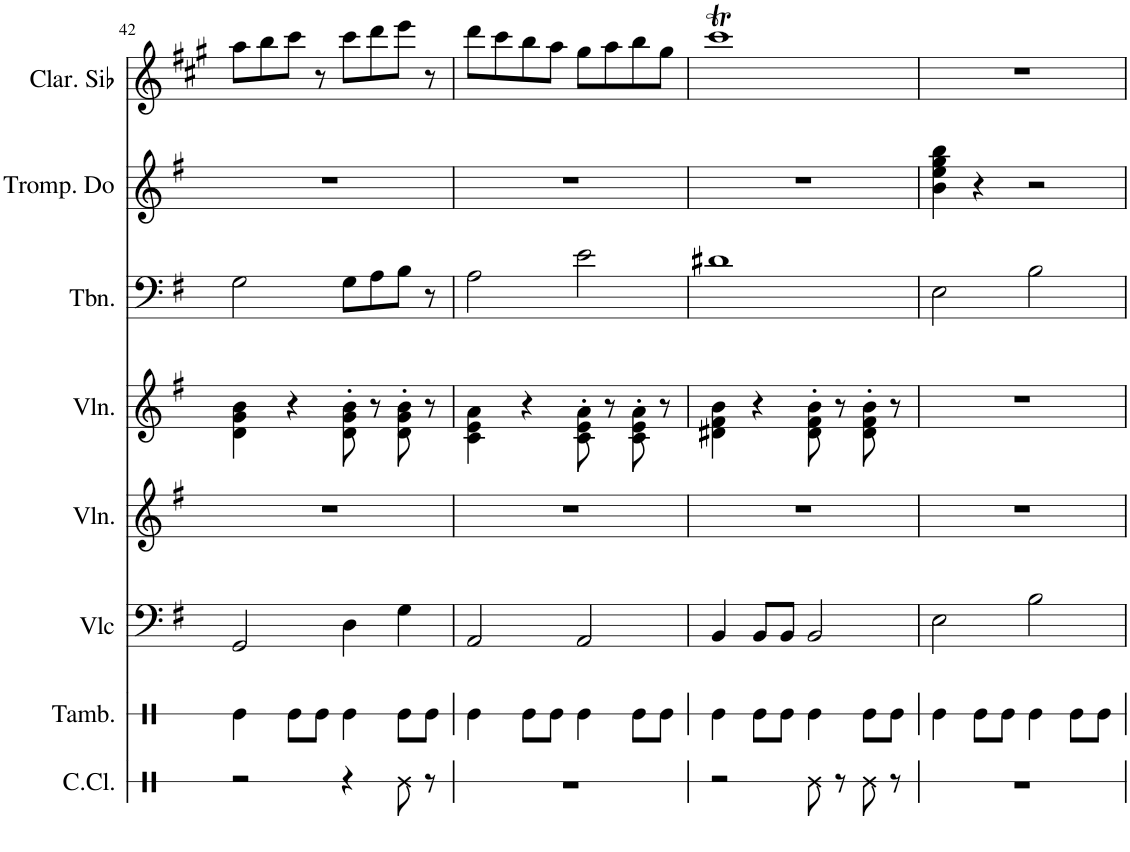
**kern	**kern	**kern	**kern	**kern	**kern	**kern	**kern
*part8	*part7	*part6	*part5	*part4	*part3	*part2	*part1
*staff8	*staff7	*staff6	*staff5	*staff4	*staff3	*staff2	*staff1
*I"Caisse claire	*I"Tambourin	*I"Violoncelle	*I"Violon	*I"Violon	*I"Trombone	*I"Trompette en Do	*I"Clarinette en Sib
*I'C.Cl.	*I'Tamb.	*I'Vlc	*I'Vln.	*I'Vln.	*I'Tbn.	*I'Tromp. Do	*I'Clar. Sib
!!LO:PB:g=z
*clefX	*clefX	*clefF4	*clefG2	*clefG2	*clefF4	*clefG2	*clefG2
*	*	*	*	*	*	*Trd1c2	*Trd1c2
*k[]	*k[]	*k[f#]	*k[f#]	*k[f#]	*k[f#]	*k[f#]	*k[f#c#g#]
*M4/4	*M4/4	*M4/4	*M4/4	*M4/4	*M4/4	*M4/4	*M4/4
=42	=42	=42	=42	=42	=42	=42	=42
2r	4Re\	2GG/	1r	4d\ 4g\ 4b\	2G\	1r	8aa\L
.	.	.	.	.	.	.	8bb\
.	8Re\L	.	.	4r	.	.	8ccc#\J
.	8Re\J	.	.	.	.	.	8r
4r	4Re\	4D\	.	8d\' 8g\' 8b\'	8G\L	.	8ccc#\L
.	.	.	.	8r	8A\	.	8ddd\
8Re\	8Re\L	4G\	.	8d\' 8g\' 8b\'	8B\J	.	8eee\J
8r	8Re\J	.	.	8r	8r	.	8r
=43	=43	=43	=43	=43	=43	=43	=43
1r	4Re\	2AA/	1r	4c\ 4e\ 4a\	2A\	1r	8ddd\L
.	.	.	.	.	.	.	8ccc#\
.	8Re\L	.	.	4r	.	.	8bb\
.	8Re\J	.	.	.	.	.	8aa\J
.	4Re\	2AA/	.	8c\' 8e\' 8a\'	2e\	.	8gg#\L
.	.	.	.	8r	.	.	8aa\
.	8Re\L	.	.	8c\' 8e\' 8a\'	.	.	8bb\
.	8Re\J	.	.	8r	.	.	8gg#\J
=44	=44	=44	=44	=44	=44	=44	=44
2r	4Re\	4BB/	1r	4d#X\ 4f#\ 4b\	1d#X	1r	1ccc#t
.	8Re\L	8BB/L	.	4r	.	.	.
.	8Re\J	8BB/J	.	.	.	.	.
8Re\	4Re\	2BB/	.	8d#\' 8f#\' 8b\'	.	.	.
8r	.	.	.	8r	.	.	.
8Re\	8Re\L	.	.	8d#\' 8f#\' 8b\'	.	.	.
8r	8Re\J	.	.	8r	.	.	.
=45	=45	=45	=45	=45	=45	=45	=45
1r	4Re\	2E\	1r	1r	2E\	4b\ 4ee\ 4gg\ 4bb\	1r
.	8Re\L	.	.	.	.	4r	.
.	8Re\J	.	.	.	.	.	.
.	4Re\	2B\	.	.	2B\	2r	.
.	8Re\L	.	.	.	.	.	.
.	8Re\J	.	.	.	.	.	.
=	=	=	=	=	=	=	=
*-	*-	*-	*-	*-	*-	*-	*-
